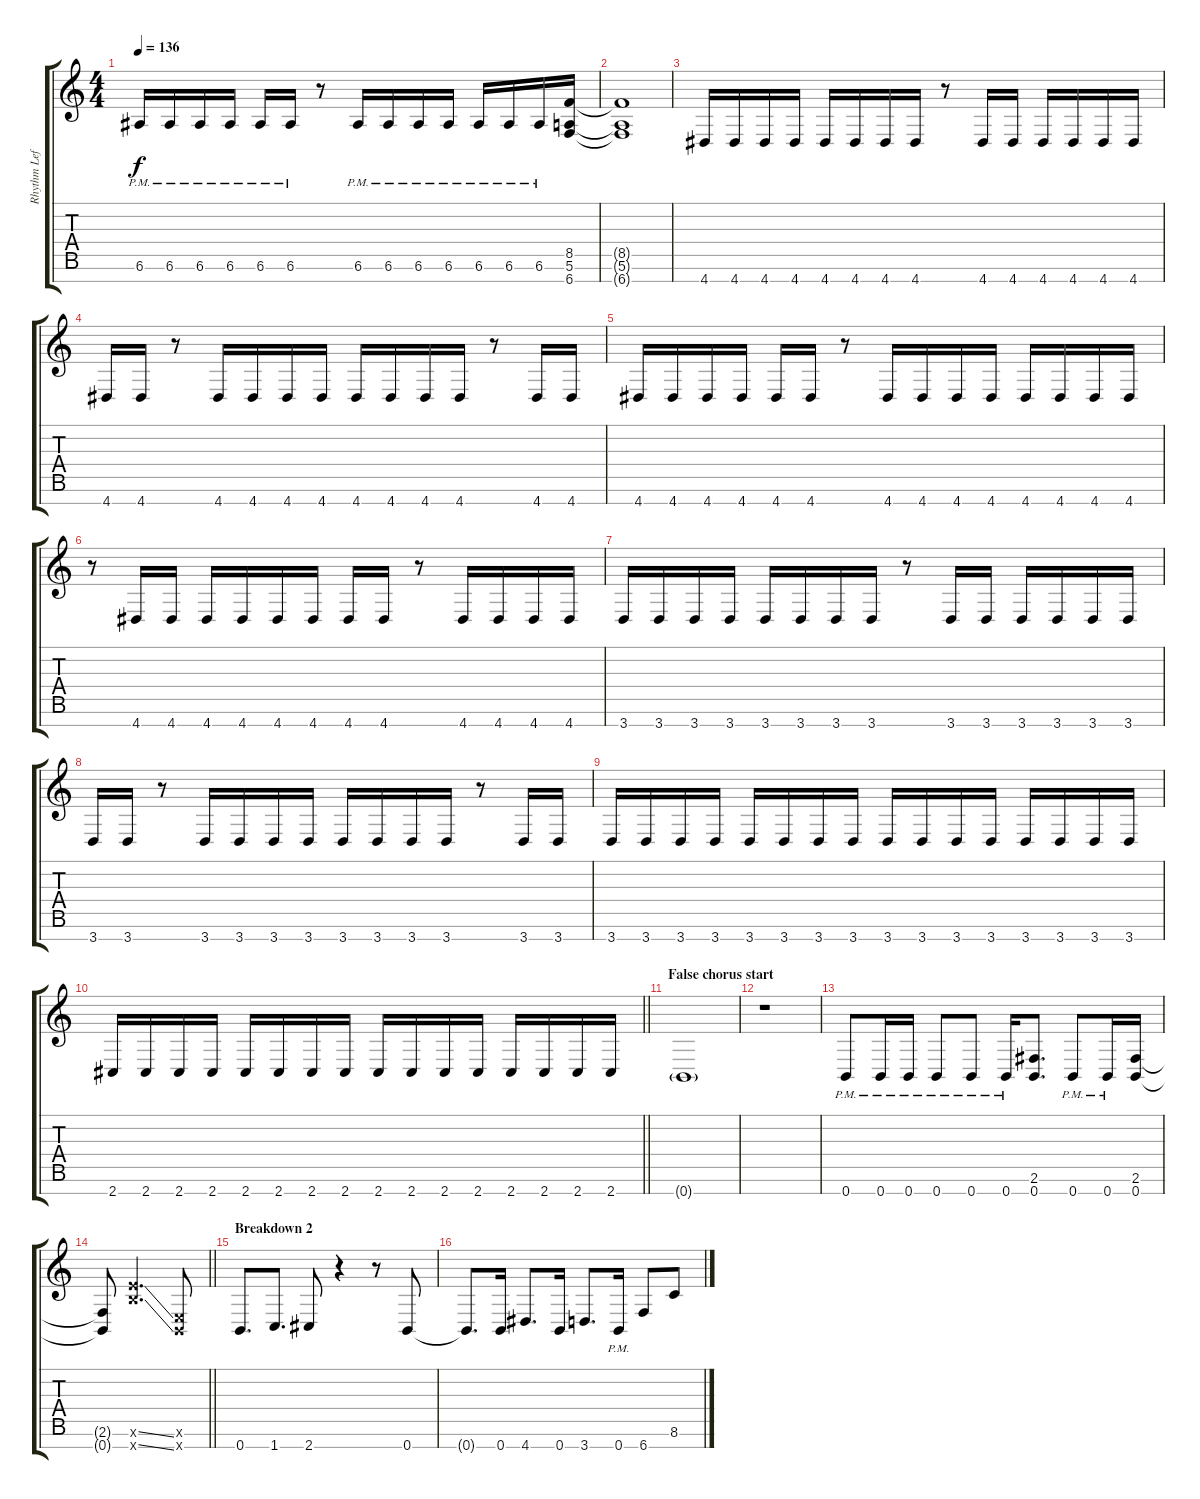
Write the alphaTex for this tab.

\track ("Rhythm Left" "Rhythm Lef") {instrument distortionguitar}
\staff {score tabs}
\tuning (E4 B3 G3 D3 A2 E2 B1) {hide}
\ts (4 4)
\tempo 136
\clef g2
\ks c
6.6{pm}.16{dy f} 6.6{pm}.16 6.6{pm}.16 6.6{pm}.16 6.6{pm}.16 6.6{pm}.16 r.8 6.6{pm}.16 6.6{pm}.16 6.6{pm}.16 6.6{pm}.16 6.6{pm}.16 6.6{pm}.16 6.6{pm}.16 (8.5 5.6 6.7).16 |
(8.5{t} 5.6{t} 6.7{t}).1 |
4.7.16 4.7.16 4.7.16 4.7.16 4.7.16 4.7.16 4.7.16 4.7.16 r.8 4.7.16 4.7.16 4.7.16 4.7.16 4.7.16 4.7.16 |
4.7.16 4.7.16 r.8 4.7.16 4.7.16 4.7.16 4.7.16 4.7.16 4.7.16 4.7.16 4.7.16 r.8 4.7.16 4.7.16 |
4.7.16 4.7.16 4.7.16 4.7.16 4.7.16 4.7.16 r.8 4.7.16 4.7.16 4.7.16 4.7.16 4.7.16 4.7.16 4.7.16 4.7.16 |
r.8 4.7.16 4.7.16 4.7.16 4.7.16 4.7.16 4.7.16 4.7.16 4.7.16 r.8 4.7.16 4.7.16 4.7.16 4.7.16 |
3.7.16 3.7.16 3.7.16 3.7.16 3.7.16 3.7.16 3.7.16 3.7.16 r.8 3.7.16 3.7.16 3.7.16 3.7.16 3.7.16 3.7.16 |
3.7.16 3.7.16 r.8 3.7.16 3.7.16 3.7.16 3.7.16 3.7.16 3.7.16 3.7.16 3.7.16 r.8 3.7.16 3.7.16 |
3.7.16 3.7.16 3.7.16 3.7.16 3.7.16 3.7.16 3.7.16 3.7.16 3.7.16 3.7.16 3.7.16 3.7.16 3.7.16 3.7.16 3.7.16 3.7.16 |
\barLineRight lightlight
2.7.16 2.7.16 2.7.16 2.7.16 2.7.16 2.7.16 2.7.16 2.7.16 2.7.16 2.7.16 2.7.16 2.7.16 2.7.16 2.7.16 2.7.16 2.7.16 |
\section ("" "False chorus start")
0.7{g}.1{volume 13} |
r.1{volume 1} |
0.7{pm}.8{volume 13} 0.7{pm}.16 0.7{pm}.16 0.7{pm}.8 0.7{pm}.8 0.7{pm}.16 (2.6 0.7).8{d} 0.7{pm}.8 0.7{pm}.16 (2.6 0.7).16 |
\barLineRight lightlight
(2.6{t} 0.7{t}).8 (12.6{ss x} 12.7{ss x}).2{d} (0.6{x} 0.7{x}).8 |
\section ("" "Breakdown 2")
0.7.8{d} 1.7.8{d} 2.7.8 r.4 r.8 0.7.8 |
0.7{t}.8{d} 0.7.16 4.7.8{d} 0.7.16 3.7.8{d} 0.7{pm}.16 6.7.8 8.6.8
